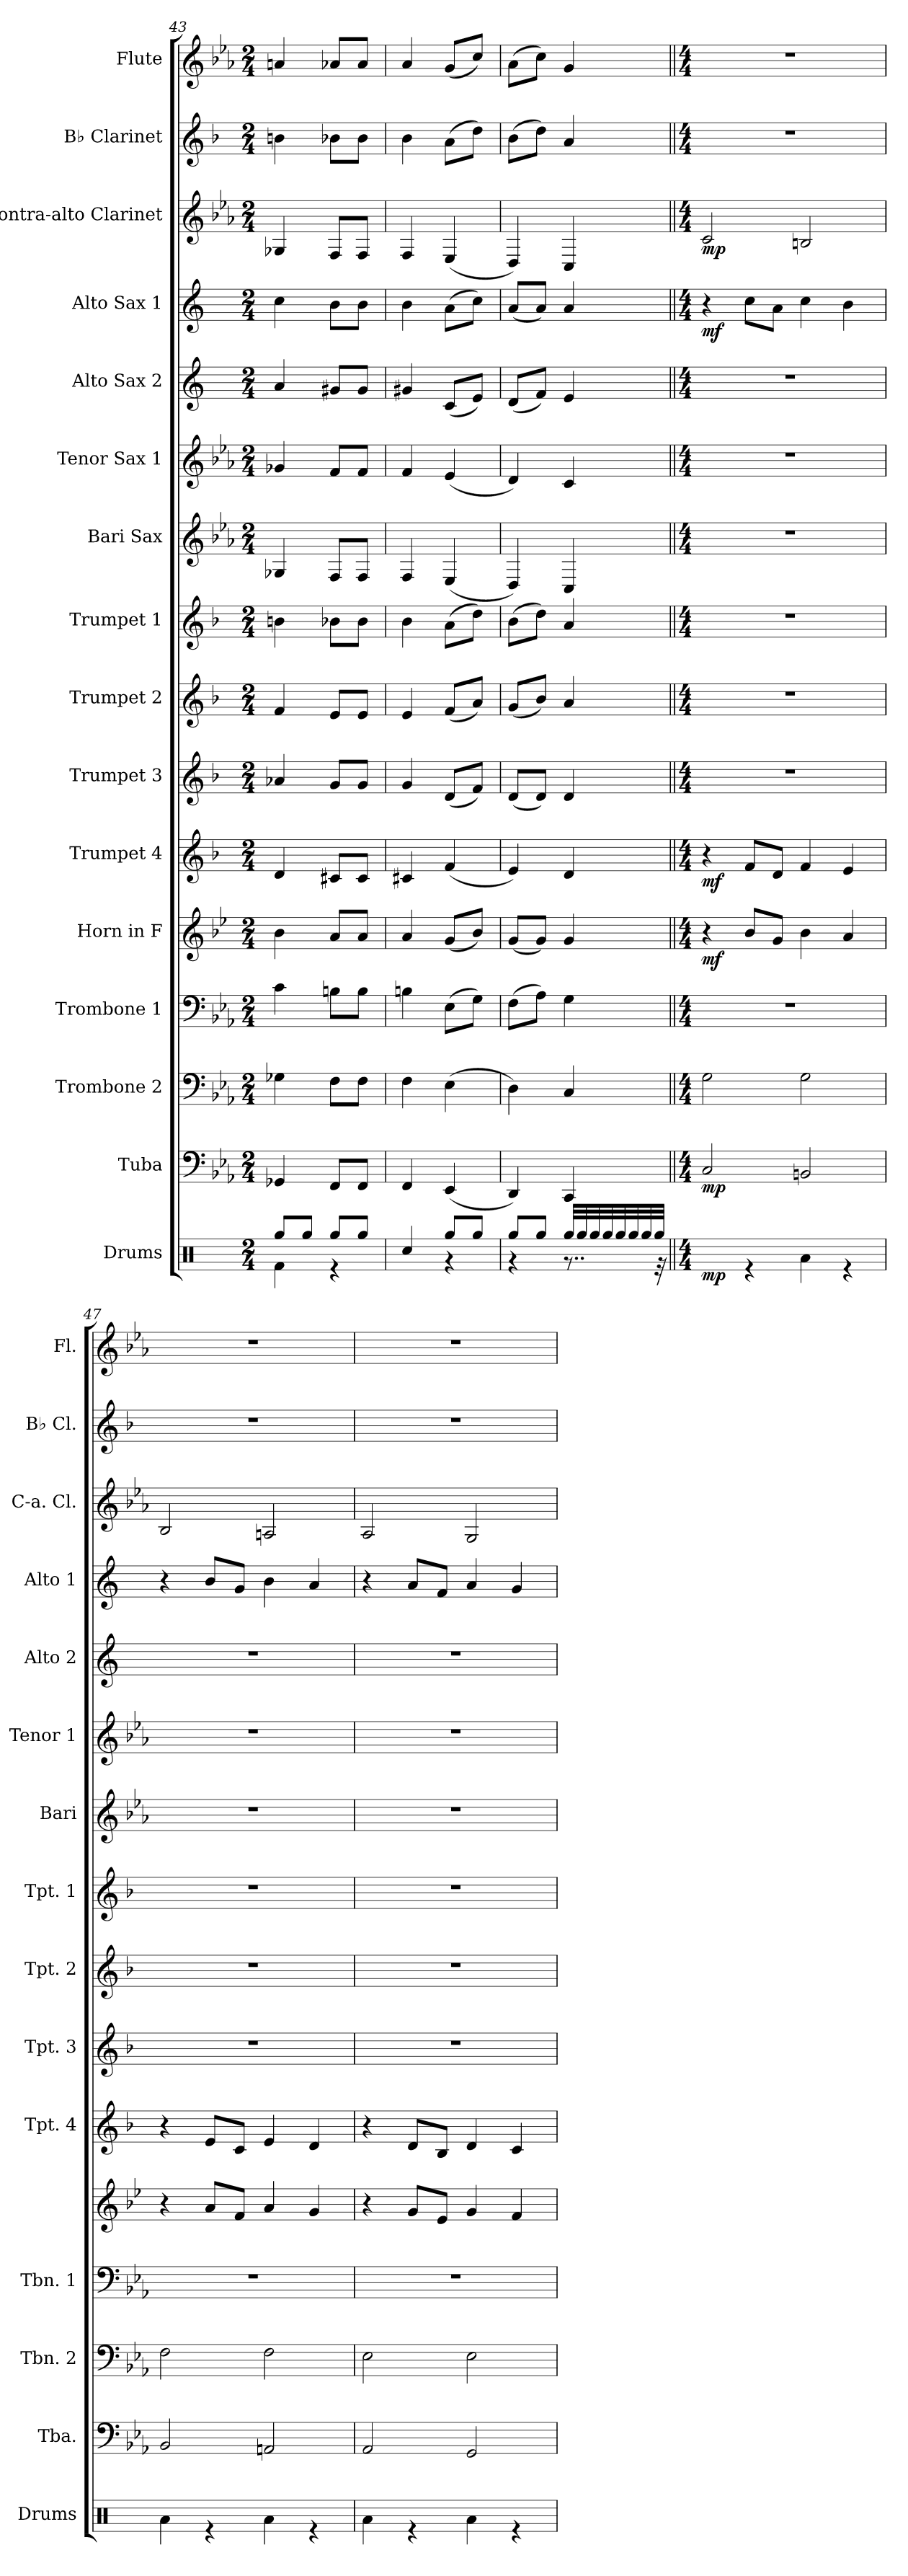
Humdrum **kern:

**kern	**dynam	**kern	**dynam	**kern	**kern	**kern	**dynam	**kern	**dynam	**kern	**kern	**kern	**kern	**kern	**kern	**kern	**dynam	**kern	**dynam	**kern	**kern
*part16	*part16	*part15	*part15	*part14	*part13	*part12	*part12	*part11	*part11	*part10	*part9	*part8	*part7	*part6	*part5	*part4	*part4	*part3	*part3	*part2	*part1
*staff16	*staff16	*staff15	*staff15	*staff14	*staff13	*staff12	*staff12	*staff11	*staff11	*staff10	*staff9	*staff8	*staff7	*staff6	*staff5	*staff4	*staff4	*staff3	*staff3	*staff2	*staff1
*I"Drums	*	*I"Tuba	*	*I"Trombone 2	*I"Trombone 1	*I"Horn in F	*	*I"Trumpet 4	*	*I"Trumpet 3	*I"Trumpet 2	*I"Trumpet 1	*I"Bari Sax	*I"Tenor Sax 1	*I"Alto Sax 2	*I"Alto Sax 1	*	*I"Contra-alto Clarinet	*	*I"B♭ Clarinet	*I"Flute
*I'Drums	*	*I'Tba.	*	*I'Tbn. 2	*I'Tbn. 1	*	*	*I'Tpt. 4	*	*I'Tpt. 3	*I'Tpt. 2	*I'Tpt. 1	*I'Bari	*I'Tenor 1	*I'Alto 2	*I'Alto 1	*	*I'C-a. Cl.	*	*I'B♭ Cl.	*I'Fl.
*clefX	*	*clefF4	*	*clefF4	*clefF4	*clefG2	*	*clefG2	*	*clefG2	*clefG2	*clefG2	*clefG2	*clefG2	*clefG2	*clefG2	*	*clefG2	*	*clefG2	*clefG2
*	*	*	*	*	*	*ITrd4c7	*	*ITrd1c2	*	*ITrd1c2	*ITrd1c2	*ITrd1c2	*ITrd12c21	*ITrd8c14	*ITrd5c9	*ITrd5c9	*	*ITrd12c21	*	*ITrd1c2	*
*k[]	*	*k[b-e-a-]	*	*k[b-e-a-]	*k[b-e-a-]	*k[b-e-a-]	*	*k[b-e-a-]	*	*k[b-e-a-]	*k[b-e-a-]	*k[b-e-a-]	*k[b-e-a-]	*k[b-e-a-]	*k[b-e-a-]	*k[b-e-a-]	*	*k[b-e-a-]	*	*k[b-e-a-]	*k[b-e-a-]
*M2/4	*	*M2/4	*	*M2/4	*M2/4	*M2/4	*	*M2/4	*	*M2/4	*M2/4	*M2/4	*M2/4	*M2/4	*M2/4	*M2/4	*	*M2/4	*	*M2/4	*M2/4
=43	=43	=43	=43	=43	=43	=43	=43	=43	=43	=43	=43	=43	=43	=43	=43	=43	=43	=43	=43	=43	=43
*^	*	*	*	*	*	*	*	*	*	*	*	*	*	*	*	*	*	*	*	*	*
8Rgg/L	4Rf\	.	4GG-X/	.	4G-X\	4c\	4e-\	.	4c/	.	4g-X/	4e-/	4an\	4GG-X/	4G-X/	4c/	4e-\	.	4GG-X/	.	4an\	4an/
8Rgg/J	.	.	.	.	.	.	.	.	.	.	.	.	.	.	.	.	.	.	.	.	.	.
8Rgg/L	4r	.	8FF/L	.	8F\L	8Bn\L	8d/L	.	8Bn/L	.	8f/L	8d/L	8a-X\L	8FF/L	8F/L	8Bn/L	8d\L	.	8FF/L	.	8a-X\L	8a-X/L
8Rgg/J	.	.	8FF/J	.	8F\J	8B\J	8d/J	.	8B/J	.	8f/J	8d/J	8a-\J	8FF/J	8F/J	8B/J	8d\J	.	8FF/J	.	8a-\J	8a-/J
=44	=44	=44	=44	=44	=44	=44	=44	=44	=44	=44	=44	=44	=44	=44	=44	=44	=44	=44	=44	=44	=44	=44
4Rcc/	4ryy	.	4FF/	.	4F\	4Bn\	4d/	.	4Bn/	.	4f/	4d/	4a-\	4FF/	4F/	4Bn/	4d\	.	4FF/	.	4a-\	4a-/
8Rgg/L	4r	.	(<4EE-/	.	(>4E-\	(>8E-\L	(<8c/L	.	(<4e-/	.	(<8c/L	(<8e-/L	(>8g\L	(<4EE-/	(<4E-/	(<8E-/L	(>8c\L	.	(<4EE-/	.	(>8g\L	(<8g/L
8Rgg/J	.	.	.	.	.	8G\J)	8e-/J)	.	.	.	8e-/J)	8g/J)	8cc\J)	.	.	8G/J)	8e-\J)	.	.	.	8cc\J)	8cc/J)
=45	=45	=45	=45	=45	=45	=45	=45	=45	=45	=45	=45	=45	=45	=45	=45	=45	=45	=45	=45	=45	=45	=45
8Rgg/L	4r	.	4DD/)	.	4D\)	(>8F\L	(<8c/L	.	4d/)	.	(<8c/L	(<8f/L	(>8a-\L	4DD/)	4D/)	(<8F/L	(<8c/L	.	4DD/)	.	(>8a-\L	(>8a-\L
8Rgg/J	.	.	.	.	.	8A-\J)	8c/J)	.	.	.	8c/J)	8a-/J)	8cc\J)	.	.	8A-/J)	8c/J)	.	.	.	8cc\J)	8cc\J)
32Rgg/LLL	8..r	.	4CC/	.	4C/	4G\	4c/	.	4c/	.	4c/	4g/	4g/	4CC/	4C/	4G/	4c/	.	4CC/	.	4g/	4g/
32Rgg/	.	.	.	.	.	.	.	.	.	.	.	.	.	.	.	.	.	.	.	.	.	.
32Rgg/	.	.	.	.	.	.	.	.	.	.	.	.	.	.	.	.	.	.	.	.	.	.
32Rgg/	.	.	.	.	.	.	.	.	.	.	.	.	.	.	.	.	.	.	.	.	.	.
32Rgg/	.	.	.	.	.	.	.	.	.	.	.	.	.	.	.	.	.	.	.	.	.	.
32Rgg/	.	.	.	.	.	.	.	.	.	.	.	.	.	.	.	.	.	.	.	.	.	.
32Rgg/	.	.	.	.	.	.	.	.	.	.	.	.	.	.	.	.	.	.	.	.	.	.
32Rgg/JJJ	32r	.	.	.	.	.	.	.	.	.	.	.	.	.	.	.	.	.	.	.	.	.
=46||	=46||	=46||	=46||	=46||	=46||	=46||	=46||	=46||	=46||	=46||	=46||	=46||	=46||	=46||	=46||	=46||	=46||	=46||	=46||	=46||	=46||	=46||
!!LO:REH:place=s1:a:B:fs=14:t=C
*M4/4	*	*	*M4/4	*	*M4/4	*M4/4	*M4/4	*	*M4/4	*	*M4/4	*M4/4	*M4/4	*M4/4	*M4/4	*M4/4	*M4/4	*	*M4/4	*	*M4/4	*M4/4
*	*	*	*	*	*	*	*	*	*	*	*	*	*	*	*	*	*	*	*	*	*	*MM160
!	!	!LO:DY:b	!	!LO:DY:b	!	!	!	!LO:DY:b	!	!LO:DY:b	!	!	!	!	!	!	!	!LO:DY:b	!	!LO:DY:b	!	!
1ryy	4ryy	mp	2C/	mp	2G\	1r	4r	mf	4r	mf	1r	1r	1r	1r	1r	1r	4r	mf	2C/	mp	1r	1r
.	4r	.	.	.	.	.	8e-/L	.	8e-/L	.	.	.	.	.	.	.	8e-\L	.	.	.	.	.
.	.	.	.	.	.	.	8c/J	.	8c/J	.	.	.	.	.	.	.	8c\J	.	.	.	.	.
.	4Ra\	.	2BBn/	.	2G\	.	4e-\	.	4e-/	.	.	.	.	.	.	.	4e-\	.	2BBn/	.	.	.
.	4r	.	.	.	.	.	4d/	.	4d/	.	.	.	.	.	.	.	4d\	.	.	.	.	.
=47	=47	=47	=47	=47	=47	=47	=47	=47	=47	=47	=47	=47	=47	=47	=47	=47	=47	=47	=47	=47	=47	=47
1ryy	4Ra\	.	2BB-/	.	2F\	1r	4r	.	4r	.	1r	1r	1r	1r	1r	1r	4r	.	2BB-/	.	1r	1r
.	4r	.	.	.	.	.	8d/L	.	8d/L	.	.	.	.	.	.	.	8d/L	.	.	.	.	.
.	.	.	.	.	.	.	8B-/J	.	8B-/J	.	.	.	.	.	.	.	8B-/J	.	.	.	.	.
.	4Ra\	.	2AAn/	.	2F\	.	4d/	.	4d/	.	.	.	.	.	.	.	4d\	.	2AAn/	.	.	.
.	4r	.	.	.	.	.	4c/	.	4c/	.	.	.	.	.	.	.	4c/	.	.	.	.	.
=48	=48	=48	=48	=48	=48	=48	=48	=48	=48	=48	=48	=48	=48	=48	=48	=48	=48	=48	=48	=48	=48	=48
1ryy	4Ra\	.	2AA-/	.	2E-\	1r	4r	.	4r	.	1r	1r	1r	1r	1r	1r	4r	.	2AA-/	.	1r	1r
.	4r	.	.	.	.	.	8c/L	.	8c/L	.	.	.	.	.	.	.	8c/L	.	.	.	.	.
.	.	.	.	.	.	.	8A-/J	.	8A-/J	.	.	.	.	.	.	.	8A-/J	.	.	.	.	.
.	4Ra\	.	2GG/	.	2E-\	.	4c/	.	4c/	.	.	.	.	.	.	.	4c/	.	2GG/	.	.	.
.	4r	.	.	.	.	.	4B-/	.	4B-/	.	.	.	.	.	.	.	4B-/	.	.	.	.	.
*v	*v	*	*	*	*	*	*	*	*	*	*	*	*	*	*	*	*	*	*	*	*	*
=	=	=	=	=	=	=	=	=	=	=	=	=	=	=	=	=	=	=	=	=	=
*-	*-	*-	*-	*-	*-	*-	*-	*-	*-	*-	*-	*-	*-	*-	*-	*-	*-	*-	*-	*-	*-
